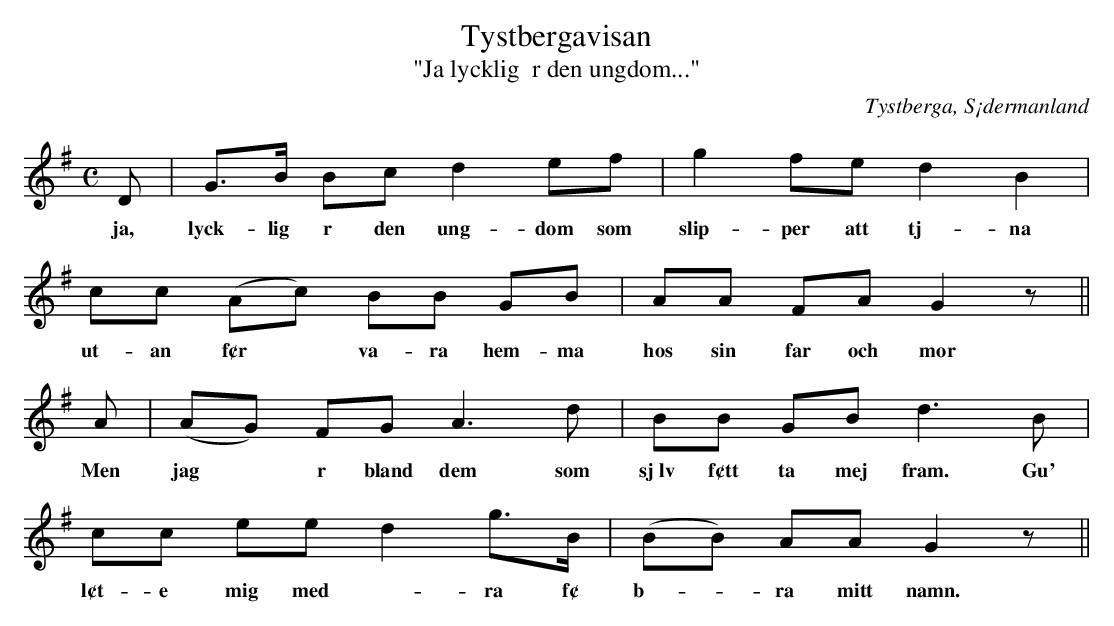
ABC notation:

X:1
T:Tystbergavisan
T:"Ja lycklig  r den ungdom..."
O:Tystberga, S¡dermanland
M:C
L:1/8
K:G
D | G>B Bc d2 ef | g2 fe d2 B2 | cc (Ac) BB GB | AA FA G2 z ||
w: ja, lyck-lig  r den ung-dom som slip-per att tj -na ut-an f¢r * va-ra hem-ma hos sin far och mor
A | (AG) FG A2>d2 | BB GB d2>B2 | cc ee d2 g>B | (BB) AA G2 z ||
w: Men jag*  r bland dem som sj lv f¢tt ta mej fram. Gu' l¢t-e mig med  -ra f¢ b - * ra mitt namn.
